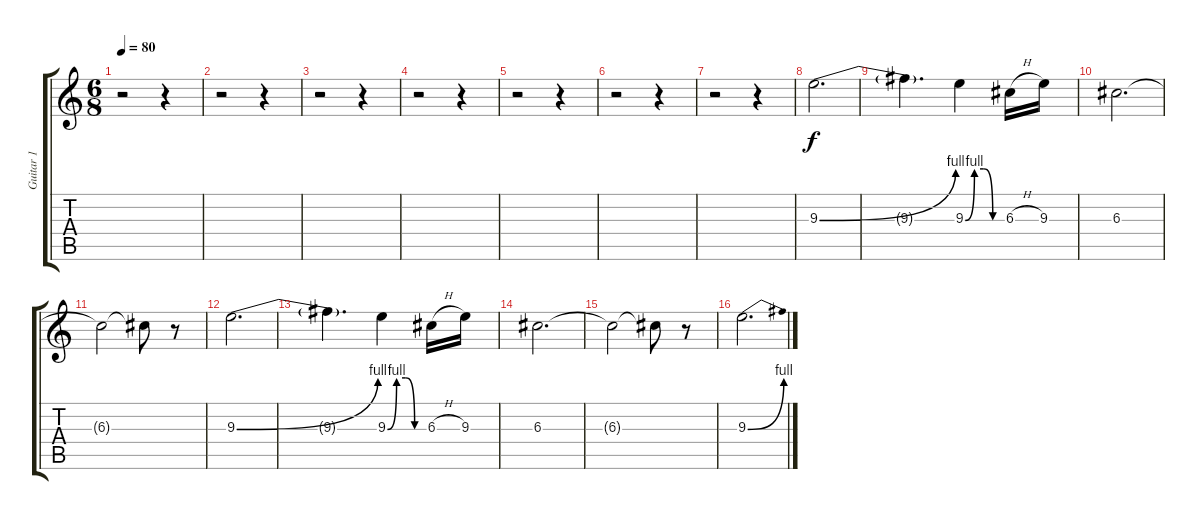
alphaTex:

\track ("Guitar 1" "Guitar 1") {instrument distortionguitar}
\staff {score tabs}
\tuning (E4 B3 G3 D3 A2 E2) {hide}
\ts (6 8)
\tempo 80
\clef g2
\ks c
r.2{dy f} r.4 |
r.2 r.4 |
r.2 r.4 |
r.2 r.4 |
r.2 r.4 |
r.2 r.4 |
r.2 r.4 |
9.3{be (bend 0 0 60 4)}.2{d volume 14 balance 4} |
9.3{t}.4{d} 9.3{be (custom 0 0 15 4 30 4 45 0 60 0)}.4 6.3{h}.16 9.3.16 |
6.3.2{d} |
6.3{t}.2 6.3{t}.8 r.8 |
9.3{be (bend 0 0 60 4)}.2{d} |
9.3{t}.4{d} 9.3{be (custom 0 0 15 4 30 4 45 0 60 0)}.4 6.3{h}.16 9.3.16 |
6.3.2{d} |
6.3{t}.2 6.3{t}.8 r.8 |
9.3{be (bend 0 0 60 4)}.2{d}
